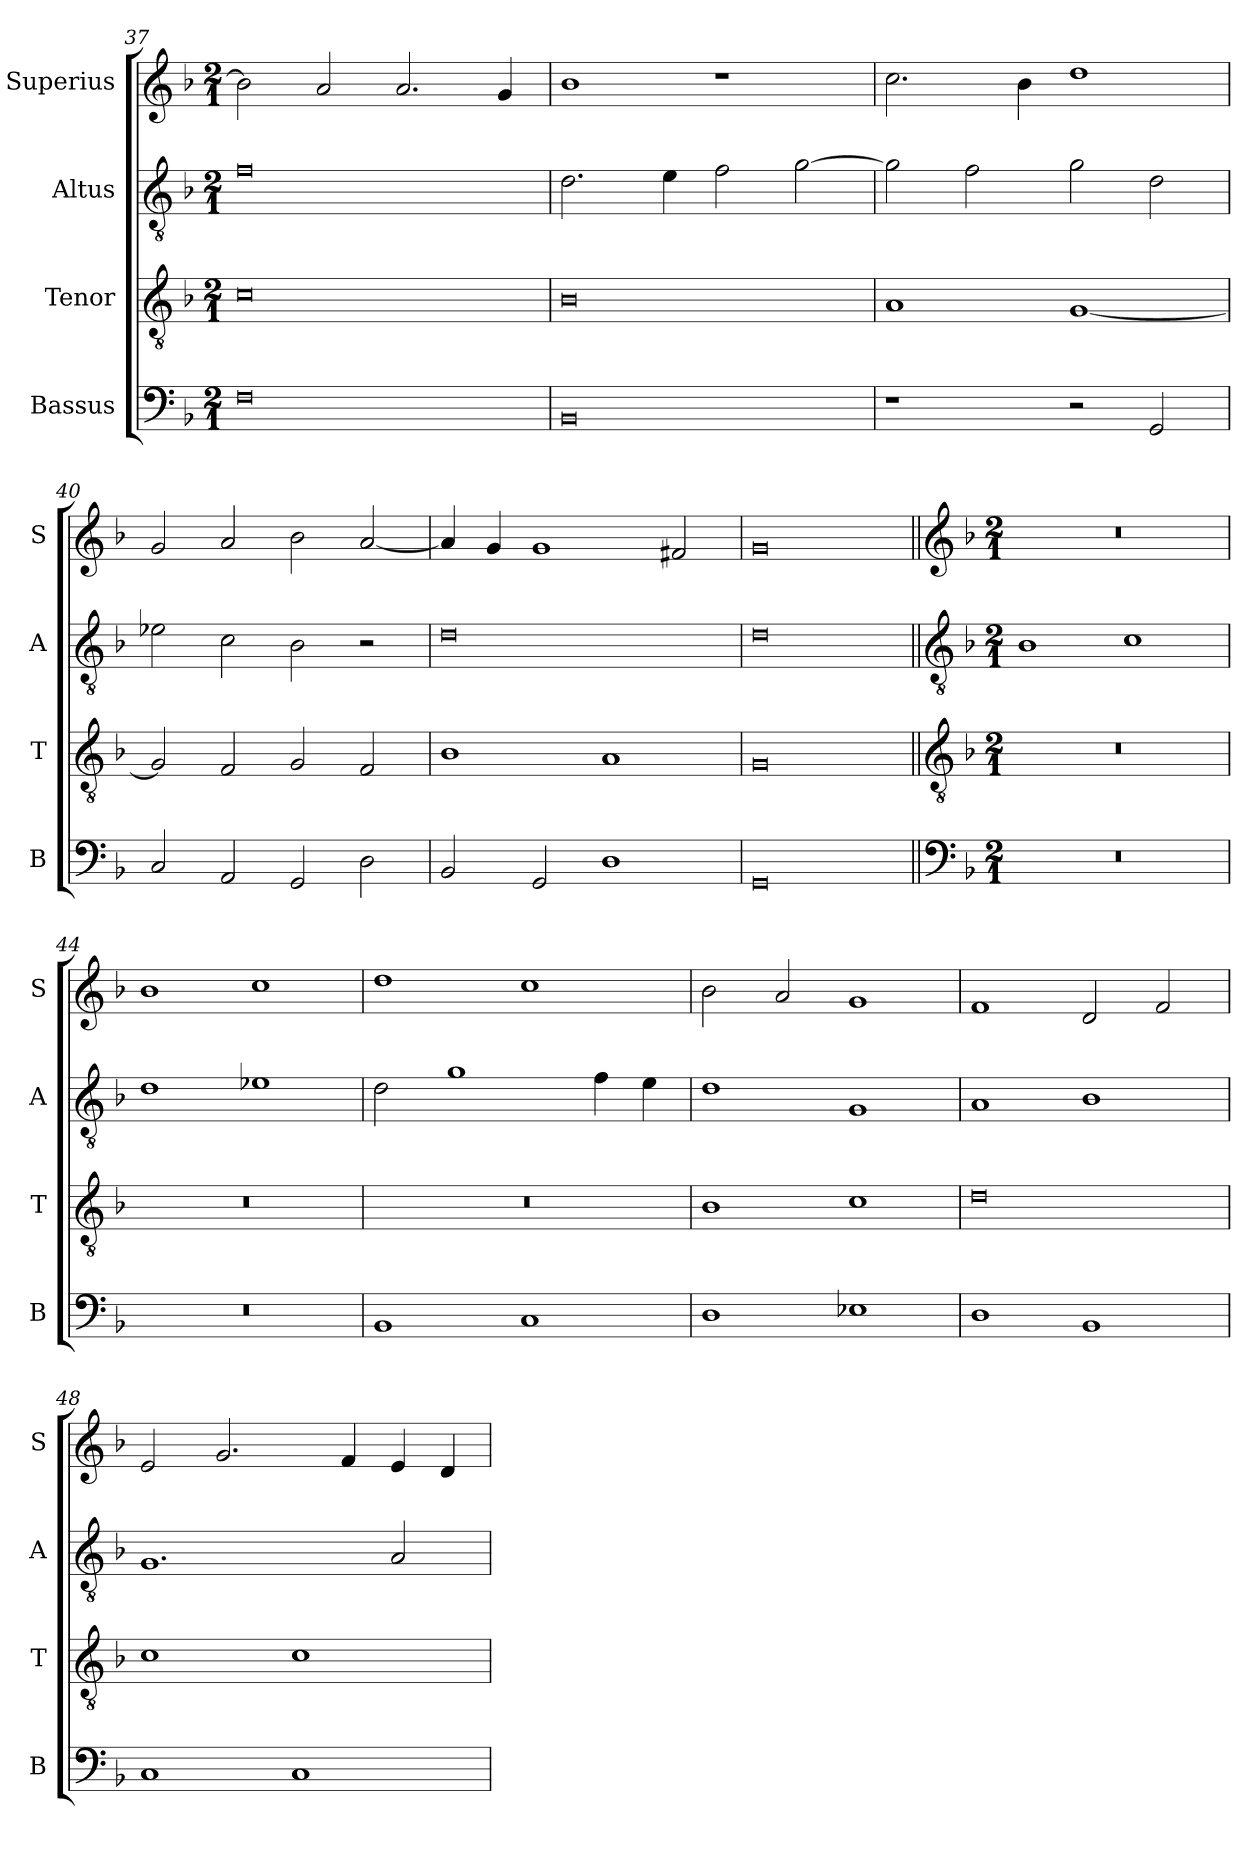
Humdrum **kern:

**kern	**kern	**kern	**kern
*part4	*part3	*part2	*part1
*staff4	*staff3	*staff2	*staff1
*I"Bassus	*I"Tenor	*I"Altus	*I"Superius
*I'B	*I'T	*I'A	*I'S
*clefF4	*clefGv2	*clefGv2	*clefG2
*k[b-]	*k[b-]	*k[b-]	*k[b-]
*M2/1	*M2/1	*M2/1	*M2/1
=37	=37	=37	=37
0F	0c	0f	2b-\]
.	.	.	2a/
.	.	.	2.a/
.	.	.	4g/
=38	=38	=38	=38
0BB-	0B-	2.d\	1b-
.	.	4e\	.
.	.	2f\	1r
.	.	[2g\	.
=39	=39	=39	=39
1r	1A	2g\]	2.cc\
.	.	2f\	.
.	.	.	4b-\
2r	[1G	2g\	1dd
2GG/	.	2d\	.
=40	=40	=40	=40
2C/	2G/]	2e-X\	2g/
2AA/	2F/	2c\	2a/
2GG/	2G/	2B-\	2b-\
2D\	2F/	2r	[2a/
=41	=41	=41	=41
2BB-/	1B-	0d	4a/]
.	.	.	4g/
2GG/	.	.	1g
1D	1A	.	.
.	.	.	2f#X/
=42	=42	=42	=42
0GG	0G	0d	0g
!!LO:LB:g=z
=43||	=43||	=43||	=43||
*clefF4	*clefGv2	*clefGv2	*clefG2
*k[b-]	*k[b-]	*k[b-]	*k[b-]
*M2/1	*M2/1	*M2/1	*M2/1
0r	0r	1B-	0r
.	.	1c	.
=44	=44	=44	=44
0r	0r	1d	1b-
.	.	1e-X	1cc
=45	=45	=45	=45
1BB-	0r	2d\	1dd
.	.	1g	.
1C	.	.	1cc
.	.	4f\	.
.	.	4e\	.
=46	=46	=46	=46
1D	1B-	1d	2b-\
.	.	.	2a/
1E-X	1c	1G	1g
=47	=47	=47	=47
1D	0d	1A	1f
1BB-	.	1B-	2d/
.	.	.	2f/
=48	=48	=48	=48
1C	1c	1.G	2e/
.	.	.	2.g/
1C	1c	.	.
.	.	.	4f/
.	.	2A/	4e/
.	.	.	4d/
=	=	=	=
*-	*-	*-	*-
